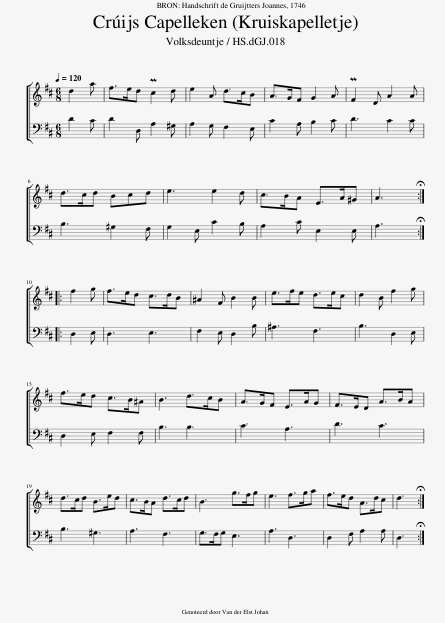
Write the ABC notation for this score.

X:1
%%score [ 1 2 ]
L:1/8
Q:1/4=120
M:6/8
I:linebreak $
K:D
V:1 treble
V:2 bass
V:1
 d2 a | f>ed Pc2 d | e2 A d>cB | A>GF G2 A | PF2 D A2 A |$ %5
 d>cd Bcd | e3 e2 d | c>BA E>A^G | A3 ::$ f2 g | %10
 f>ed c>dB | ^A2 F B2 B | e>fe d>ec | d2 B f2 g |$ f>ed c>B^A | %15
 B3 d>cB | A>GF E>AG | F>ED A>BA |$ d>cd B>ed | c>BA d>cd | %20
 B3 g>fg | e3 f>ga | f>ed A>dc | d3 :| %24
V:2
 D2 C | D2 D, A,2 ^G, | A,2 G, F,2 E, | C2 A, B,2 C | D3 C2 C |$ %5
 B,3 ^G,2 F, | G,2 E, C2 B, | A,2 C E,2 E, | A,3 ::$ D,2 E, | %10
 D,3 E,3 | F,2 E, D,2 B, | ^A,3 F,3 | B,3 D,2 E, |$ D,2 E, F,2 F, | %15
 B,3 B,3 | C3 A,3 | D3 C3 |$ B,3 ^G,3 | A,3 F,3 | %20
 G,>F,G, E,3 | A,3 D,3 | D,2 F, A,2 A, | D,3 :| %24
